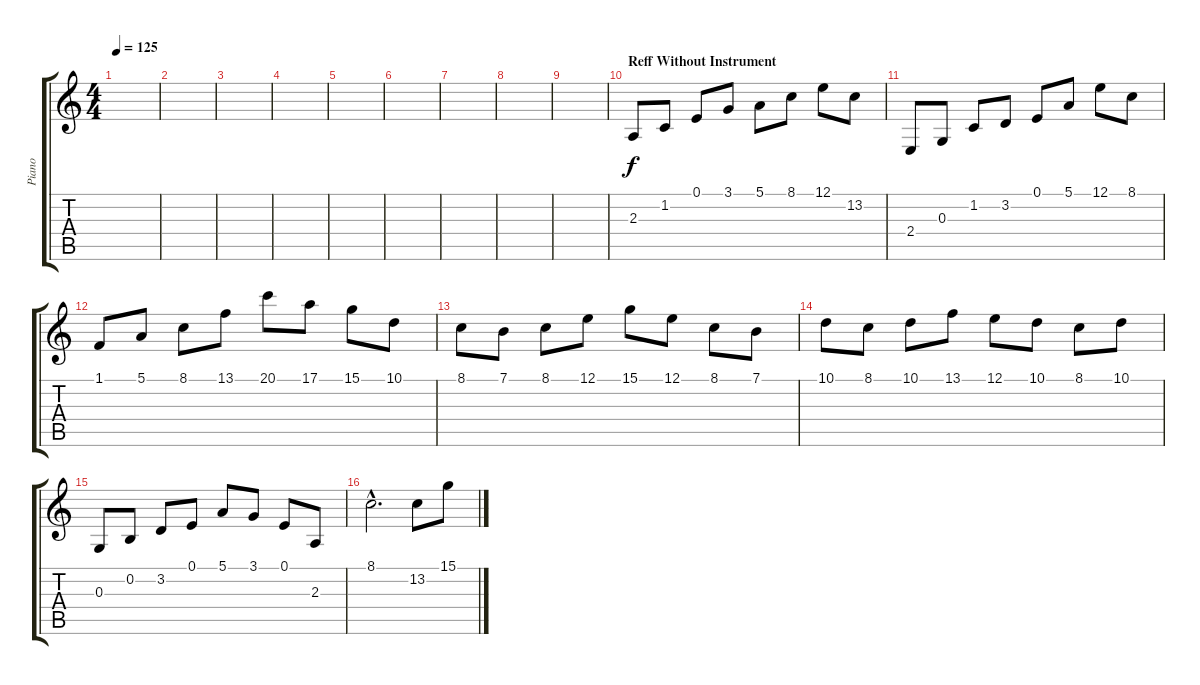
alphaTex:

\track ("Piano" "Piano") {instrument honkytonkpiano}
\staff {score tabs}
\tuning (E4 B3 G3 D3 A2 E2) {hide}
\ts (4 4)
\tempo 125
\clef g2
\ks c
|
|
|
|
|
|
|
|
|
\section ("" "Reff Without Instrument")
2.3.8 1.2.8 0.1.8 3.1.8 5.1.8 8.1.8 12.1.8 13.2.8 |
2.4.8 0.3.8 1.2.8 3.2.8 0.1.8 5.1.8 12.1.8 8.1.8 |
1.1.8 5.1.8 8.1.8 13.1.8 20.1.8 17.1.8 15.1.8 10.1.8 |
8.1.8 7.1.8 8.1.8 12.1.8 15.1.8 12.1.8 8.1.8 7.1.8 |
10.1.8 8.1.8 10.1.8 13.1.8 12.1.8 10.1.8 8.1.8 10.1.8 |
0.3.8 0.2.8 3.2.8 0.1.8 5.1.8 3.1.8 0.1.8 2.3.8 |
8.1{hac}.2{d} 13.2.8 15.1.8
